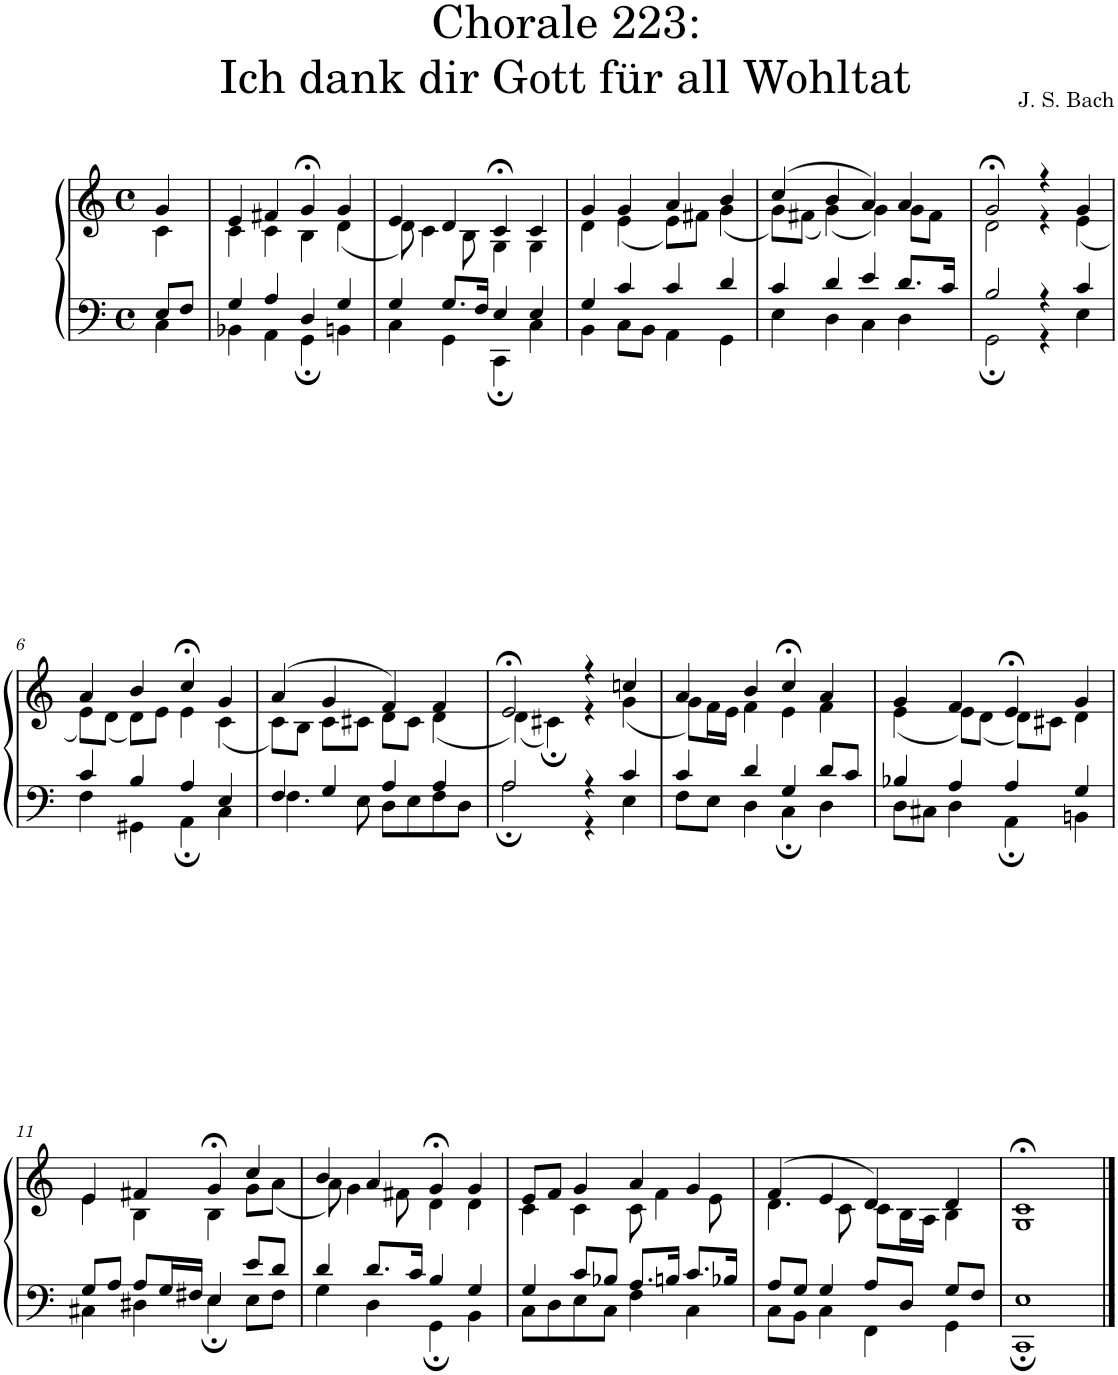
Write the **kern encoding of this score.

**kern	**kern
*part1	*part1
*staff2	*staff1
*I"S,A	*
*clefF4	*clefG2
*k[]	*k[]
*M4/4	*M4/4
*met(c)	*met(c)
=	=
*^	*^
8E/L	4C\	4g/	4c\
8F/J	.	.	.
=1	=1	=1	=1
4G/	4BB-X\	4e/	4c\
4A/	4AA\	4f#X/	4c\
4D/	4GG;\	4g;</	4B\
4G/	4BBn\	4g/	(<4d\
=2	=2	=2	=2
4G/	4C\	4e/	8d\)
.	.	.	4c\
8.G/L	4GG\	4d/	.
.	.	.	8B\
16F/Jk	.	.	.
4E/	4CC;\	4c;</	4G\
4E/	4C\	4c/	4G\
=3	=3	=3	=3
4G/	4BB\	4g/	4d\
4c/	8C\L	4g/	(<4e\
.	8BB\J	.	.
4c/	4AA\	4a/	8e\L)
.	.	.	8f#X\J
4d/	4GG\	4b/	(<4g\
=4	=4	=4	=4
4c/	4E\	(>4cc/	8g\L)
.	.	.	(<8f#X\J
4d/	4D\	4b/	(<4g\)
4e/	4C\	4a/)	4g\)
8.d/L	4D\	4a/	8g\L
.	.	.	8f#\J
16c/Jk	.	.	.
=5	=5	=5	=5
2B/	2GG;\	2g;</	2d\
4r	4r	4r	4r
4c/	4E\	4g/	(<4e\
!!LO:LB:g=z	!!
=6	=6	=6	=6
4c/	4F\	4a/	8e\L)
.	.	.	(<8d\J
4B/	4GG#X\	4b/	8d\L)
.	.	.	8e\J
4A/	4AA;\	4cc;</	4e\
4E/	4C\	4g/	(<4c\
=7	=7	=7	=7
4F/	4.F\	(>4a/	8c\L)
.	.	.	8B\J
4G/	.	4g/	8c\L
.	8E\	.	8c#X\J
4A/	8D\L	4f/)	8d\L
.	8E\	.	8c#\J
4A/	8F\	4f/	(<4d\
.	8D\J	.	.
=8	=8	=8	=8
2A/	2A;\	2e;</	(<4d\)
.	.	.	4c#X;\)
4r	4r	4r	4r
4c/	4E\	4ccn/	(<4g\
=9	=9	=9	=9
4c/	8F\L	4a/	8g\L)
.	8E\J	.	16f\L
.	.	.	16e\JJ
4d/	4D\	4b/	4f\
4G/	4C;\	4cc;</	4e\
8d/L	4D\	4a/	4f\
8c/J	.	.	.
=10	=10	=10	=10
4B-X/	8D\L	4g/	(<4e\
.	8C#X\J	.	.
4A/	4D\	4f/	8e\L)
.	.	.	(<8d\J
4A/	4AA;\	4e;</	8d\L)
.	.	.	8c#X\J
4G/	4BBn\	4g/	4d\
!!LO:LB:g=z	!!
=11	=11	=11	=11
8G/L	4C#X\	4e/	4e\
8A/J	.	.	.
8A/L	4D#X\	4f#X/	4B\
16G/L	.	.	.
16F#X/JJ	.	.	.
4E/	4E;\	4g;</	4B\
8e/L	8E\L	4cc/	8g\L
8d/J	8F#\J	.	(<8a\J
=12	=12	=12	=12
4d/	4G\	4b/	8a\)
.	.	.	4g\
8.d/L	4D\	4a/	.
.	.	.	8f#X\
16c/Jk	.	.	.
4B/	4GG;\	4g;</	4d\
4G/	4BB\	4g/	4d\
=13	=13	=13	=13
4G/	8C\L	8e/L	4c\
.	8D\	8f/J	.
8c/L	8E\	4g/	4c\
8B-X/J	8C\J	.	.
8.A/L	4F\	4a/	8c\
.	.	.	4f\
16Bn/Jk	.	.	.
8.c/L	4C\	4g/	.
.	.	.	8e\
16B-X/Jk	.	.	.
=14	=14	=14	=14
8A/L	8C\L	(>4f/	4.d\
8G/J	8BB\J	.	.
4G/	4C\	4e/	.
.	.	.	8c\
8A/L	4FF\	4d/)	8c\L
8D/J	.	.	16B\L
.	.	.	16A\JJ
8G/L	4GG\	4d/	4B\
8F/J	.	.	.
=15	=15	=15	=15
1E	1CC;	1c;<	1G
*v	*v	*	*
*	*v	*v
==	==
*-	*-
